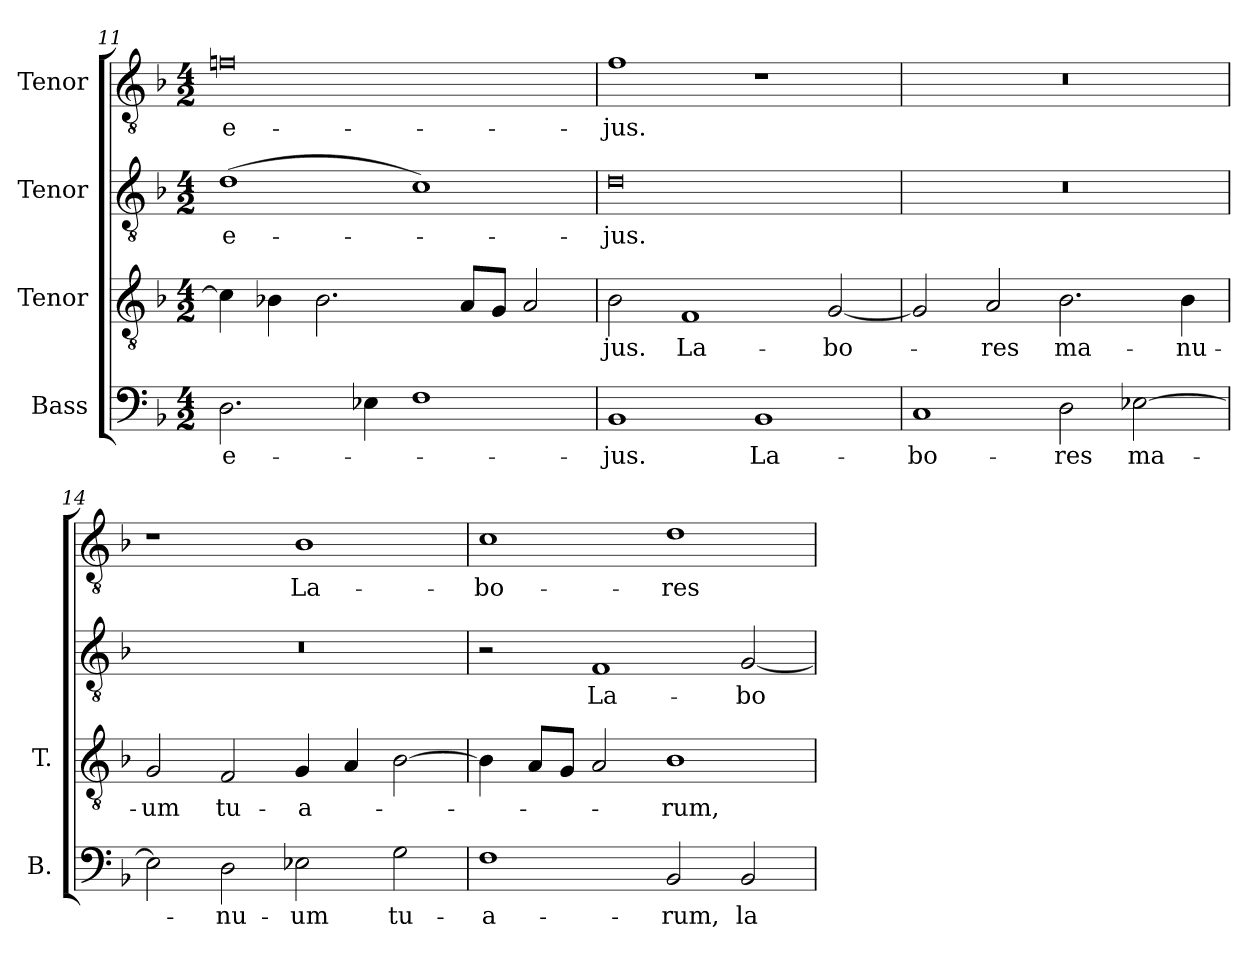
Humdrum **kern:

**kern	**text	**kern	**text	**kern	**text	**kern	**text
*part4	*part4	*part3	*part3	*part2	*part2	*part1	*part1
*staff4	*staff4	*staff3	*staff3	*staff2	*staff2	*staff1	*staff1
*I"Bass	*	*I"Tenor	*	*I"Tenor	*	*I"Tenor	*
*I'B.	*	*I'T.	*	*	*	*	*
*clefF4	*	*clefGv2	*	*clefGv2	*	*clefGv2	*
*	*	*ITrd7c12	*	*ITrd7c12	*	*ITrd7c12	*
*k[b-]	*	*k[b-]	*	*k[b-]	*	*k[b-]	*
*F:	*	*F:	*	*F:	*	*F:	*
*M4/2	*	*M4/2	*	*M4/2	*	*M4/2	*
=11	=11	=11	=11	=11	=11	=11	=11
!	!LO:LY:b:color=#000000	!	!	!	!	!	!
!	!	!	!	!	!LO:LY:b:color=#000000	!	!
!	!	!	!	!	!	!	!LO:LY:b:color=#000000
2.Di\	e-	4Ci\]	.	(1Di	e-	0Fni	e-
.	.	4BB-Xi\	.	.	.	.	.
.	.	2.BB-i\	.	.	.	.	.
4E-Xi\	.	.	.	.	.	.	.
1Fi	.	.	.	1Ci)	.	.	.
.	.	8AAi/L	.	.	.	.	.
.	.	8GGi/J	.	.	.	.	.
.	.	2AAi/	.	.	.	.	.
=12	=12	=12	=12	=12	=12	=12	=12
!	!LO:LY:b:color=#000000	!	!	!	!	!	!
!	!	!	!LO:LY:b:color=#000000	!	!	!	!
!	!	!	!	!	!LO:LY:b:color=#000000	!	!
!	!	!	!	!	!	!	!LO:LY:b:color=#000000
1BB-i	-jus.	2BB-i\	-jus.	0Di	-jus.	1Fi	-jus.
!	!	!	!LO:LY:b:color=#000000	!	!	!	!
.	.	1FFi	La-	.	.	.	.
!	!LO:LY:b:color=#000000	!	!	!	!	!	!
1BB-i	La-	.	.	.	.	1r	.
!	!	!	!LO:LY:b:color=#000000	!	!	!	!
.	.	[2GGi/	-bo-	.	.	.	.
!!LO:LB:g=z
=13	=13	=13	=13	=13	=13	=13	=13
!	!LO:LY:b:color=#000000	!	!	!LO:N:vis=1	!	!LO:N:vis=1	!
1Ci	-bo-	2GGi/]	.	0r	.	0r	.
!	!	!	!LO:LY:b:color=#000000	!	!	!	!
.	.	2AAi/	-res	.	.	.	.
!	!LO:LY:b:color=#000000	!	!	!	!	!	!
!	!	!	!LO:LY:b:color=#000000	!	!	!	!
2Di\	-res	2.BB-i\	ma-	.	.	.	.
!	!LO:LY:b:color=#000000	!	!	!	!	!	!
[2E-Xi\	ma-	.	.	.	.	.	.
!	!	!	!LO:LY:b:color=#000000	!	!	!	!
.	.	4BB-i\	-nu-	.	.	.	.
=14	=14	=14	=14	=14	=14	=14	=14
!	!	!	!LO:LY:b:color=#000000	!LO:N:vis=1	!	!	!
2E-i\]	.	2GGi/	-um	0r	.	1r	.
!	!LO:LY:b:color=#000000	!	!	!	!	!	!
!	!	!	!LO:LY:b:color=#000000	!	!	!	!
2Di\	-nu-	2FFi/	tu-	.	.	.	.
!	!LO:LY:b:color=#000000	!	!	!	!	!	!
!	!	!	!LO:LY:b:color=#000000	!	!	!	!
!	!	!	!	!	!	!	!LO:LY:b:color=#000000
2E-Xi\	-um	4GGi/	-a-	.	.	1BB-i	La-
.	.	4AAi/	.	.	.	.	.
!	!LO:LY:b:color=#000000	!	!	!	!	!	!
2Gi\	tu-	[2BB-i\	.	.	.	.	.
=15	=15	=15	=15	=15	=15	=15	=15
!	!LO:LY:b:color=#000000	!	!	!	!	!	!
!	!	!	!	!	!	!	!LO:LY:b:color=#000000
1Fi	-a-	4BB-i\]	.	2r	.	1Ci	-bo-
.	.	8AAi/L	.	.	.	.	.
.	.	8GGi/J	.	.	.	.	.
!	!	!	!	!	!LO:LY:b:color=#000000	!	!
.	.	2AAi/	.	1FFi	La-	.	.
!	!LO:LY:b:color=#000000	!	!	!	!	!	!
!	!	!	!LO:LY:b:color=#000000	!	!	!	!
!	!	!	!	!	!	!	!LO:LY:b:color=#000000
2BB-i/	-rum,	1BB-i	-rum,	.	.	1Di	-res
!	!LO:LY:b:color=#000000	!	!	!	!	!	!
!	!	!	!	!	!LO:LY:b:color=#000000	!	!
2BB-i/	la-	.	.	[2GGi/	-bo-	.	.
=	=	=	=	=	=	=	=
*-	*-	*-	*-	*-	*-	*-	*-
